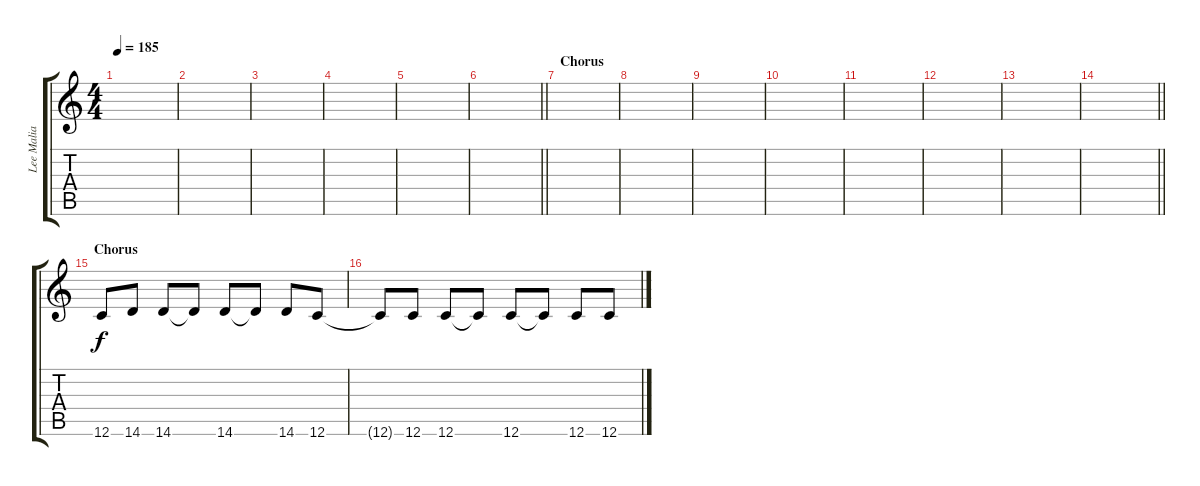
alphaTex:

\track ("Lee Malia" "Lee Malia") {instrument distortionguitar}
\staff {score tabs}
\tuning (C4 G3 Eb3 Bb2 F2 C2) {hide}
\ts (4 4)
\tempo 185
\clef g2
\ks c
|
|
|
|
|
\barLineRight lightlight
|
\section ("" "Chorus")
|
|
|
|
|
|
|
\barLineRight lightlight
|
\section ("" "Chorus")
12.6.8 14.6.8 14.6.8 14.6{t}.8 14.6.8 14.6{t}.8 14.6.8 12.6.8 |
12.6{t}.8 12.6.8 12.6.8 12.6{t}.8 12.6.8 12.6{t}.8 12.6.8 12.6.8
